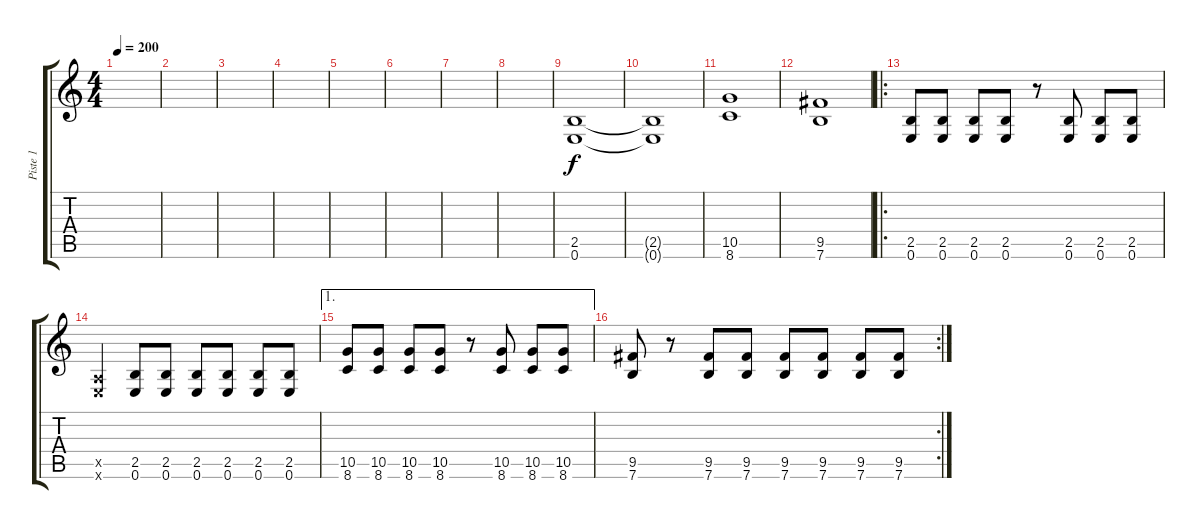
\track ("Piste 1" "Piste 1") {instrument overdrivenguitar}
\staff {score tabs}
\tuning (E4 B3 G3 D3 A2 E2) {hide}
\ts (4 4)
\tempo 200
\clef g2
\ks c
|
|
|
|
|
|
|
|
(2.5 0.6).1 |
(2.5{t} 0.6{t}).1 |
(10.5 8.6).1 |
(9.5 7.6).1 |
\ro
(2.5 0.6).8 (2.5 0.6).8 (2.5 0.6).8 (2.5 0.6).8 r.8 (2.5 0.6).8 (2.5 0.6).8 (2.5 0.6).8 |
(0.5{x} 0.6{x}).4 (2.5 0.6).8 (2.5 0.6).8 (2.5 0.6).8 (2.5 0.6).8 (2.5 0.6).8 (2.5 0.6).8 |
\ae 1
(10.5 8.6).8 (10.5 8.6).8 (10.5 8.6).8 (10.5 8.6).8 r.8 (10.5 8.6).8 (10.5 8.6).8 (10.5 8.6).8 |
\rc 2
(9.5 7.6).8 r.8 (9.5 7.6).8 (9.5 7.6).8 (9.5 7.6).8 (9.5 7.6).8 (9.5 7.6).8 (9.5 7.6).8
